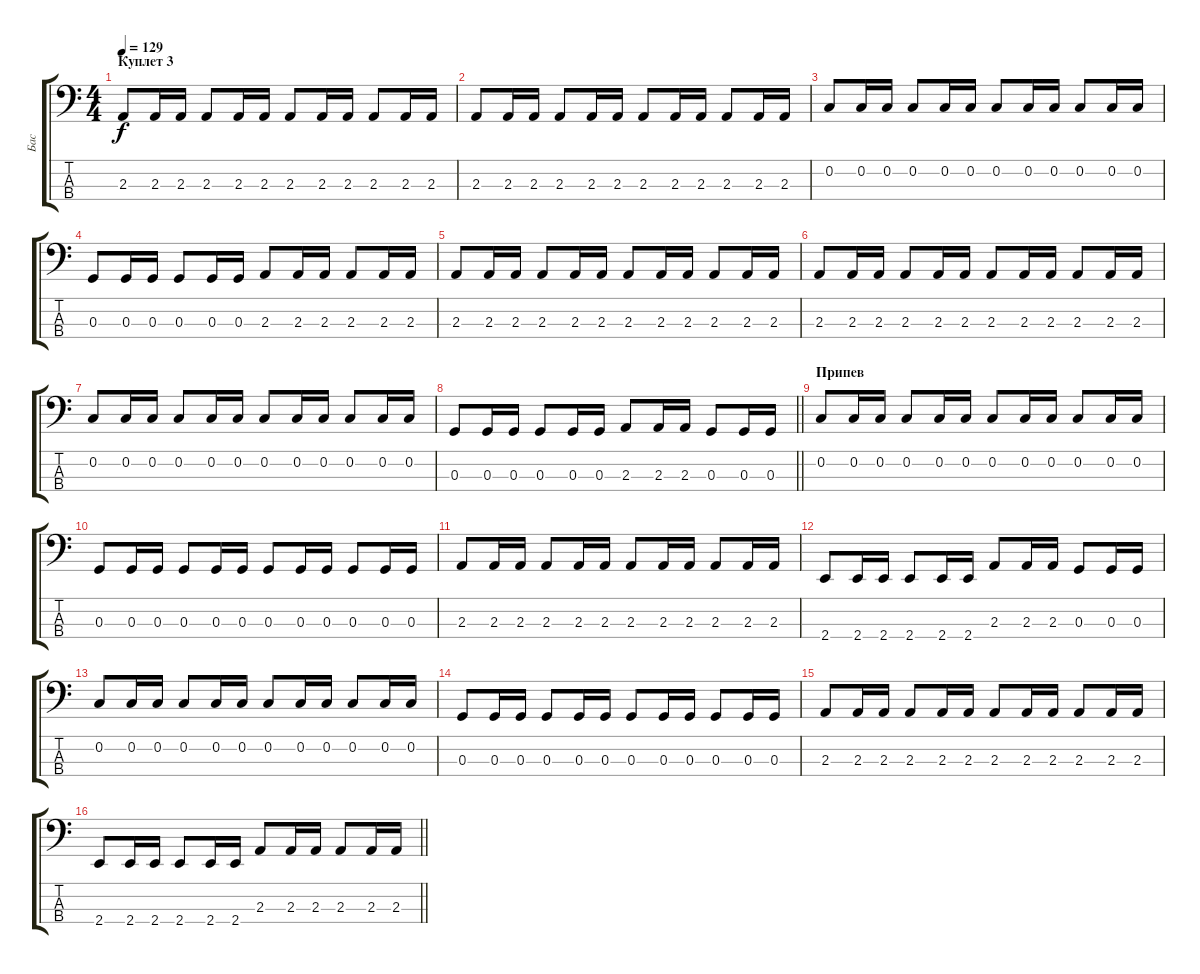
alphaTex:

\track ("Бас" "Бас") {instrument electricbassfinger}
\staff {score tabs}
\tuning (F2 C2 G1 D1) {hide}
\ts (4 4)
\section ("" "Куплет 3")
\tempo 129
\clef f4
\ks c
2.3.8{dy f} 2.3.16 2.3.16 2.3.8 2.3.16 2.3.16 2.3.8 2.3.16 2.3.16 2.3.8 2.3.16 2.3.16 |
2.3.8 2.3.16 2.3.16 2.3.8 2.3.16 2.3.16 2.3.8 2.3.16 2.3.16 2.3.8 2.3.16 2.3.16 |
0.2.8 0.2.16 0.2.16 0.2.8 0.2.16 0.2.16 0.2.8 0.2.16 0.2.16 0.2.8 0.2.16 0.2.16 |
0.3.8 0.3.16 0.3.16 0.3.8 0.3.16 0.3.16 2.3.8 2.3.16 2.3.16 2.3.8 2.3.16 2.3.16 |
2.3.8 2.3.16 2.3.16 2.3.8 2.3.16 2.3.16 2.3.8 2.3.16 2.3.16 2.3.8 2.3.16 2.3.16 |
2.3.8 2.3.16 2.3.16 2.3.8 2.3.16 2.3.16 2.3.8 2.3.16 2.3.16 2.3.8 2.3.16 2.3.16 |
0.2.8 0.2.16 0.2.16 0.2.8 0.2.16 0.2.16 0.2.8 0.2.16 0.2.16 0.2.8 0.2.16 0.2.16 |
\barLineRight lightlight
0.3.8 0.3.16 0.3.16 0.3.8 0.3.16 0.3.16 2.3.8 2.3.16 2.3.16 0.3.8 0.3.16 0.3.16 |
\section ("" "Припев")
0.2.8 0.2.16 0.2.16 0.2.8 0.2.16 0.2.16 0.2.8 0.2.16 0.2.16 0.2.8 0.2.16 0.2.16 |
0.3.8 0.3.16 0.3.16 0.3.8 0.3.16 0.3.16 0.3.8 0.3.16 0.3.16 0.3.8 0.3.16 0.3.16 |
2.3.8 2.3.16 2.3.16 2.3.8 2.3.16 2.3.16 2.3.8 2.3.16 2.3.16 2.3.8 2.3.16 2.3.16 |
2.4.8 2.4.16 2.4.16 2.4.8 2.4.16 2.4.16 2.3.8 2.3.16 2.3.16 0.3.8 0.3.16 0.3.16 |
0.2.8 0.2.16 0.2.16 0.2.8 0.2.16 0.2.16 0.2.8 0.2.16 0.2.16 0.2.8 0.2.16 0.2.16 |
0.3.8 0.3.16 0.3.16 0.3.8 0.3.16 0.3.16 0.3.8 0.3.16 0.3.16 0.3.8 0.3.16 0.3.16 |
2.3.8 2.3.16 2.3.16 2.3.8 2.3.16 2.3.16 2.3.8 2.3.16 2.3.16 2.3.8 2.3.16 2.3.16 |
\barLineRight lightlight
2.4.8 2.4.16 2.4.16 2.4.8 2.4.16 2.4.16 2.3.8 2.3.16 2.3.16 2.3.8 2.3.16 2.3.16
